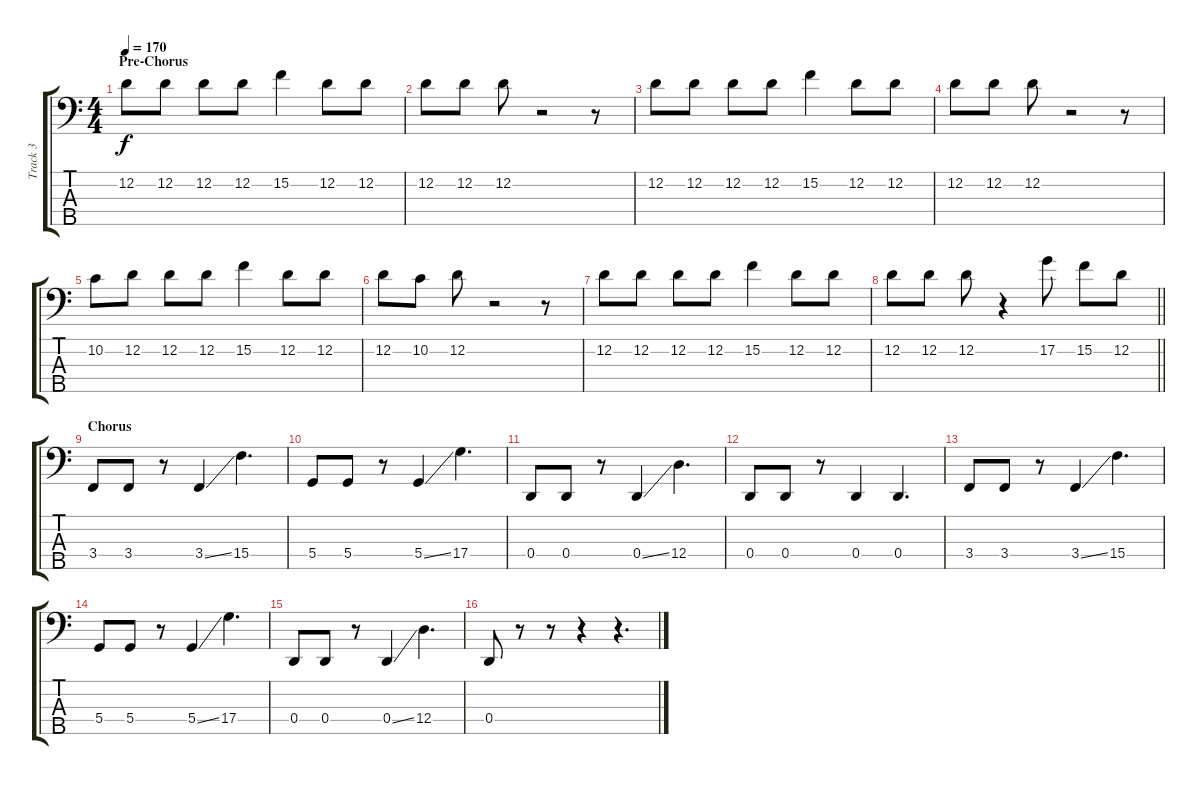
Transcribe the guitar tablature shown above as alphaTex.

\track ("Track 3" "Track 3") {instrument electricbassfinger}
\staff {score tabs}
\tuning (G2 D2 A1 D1 B0) {hide}
\ts (4 4)
\section ("" "Pre-Chorus")
\tempo 170
\clef f4
\ks c
12.2.8{dy f} 12.2.8 12.2.8 12.2.8 15.2.4 12.2.8 12.2.8 |
12.2.8 12.2.8 12.2.8 r.2 r.8 |
12.2.8 12.2.8 12.2.8 12.2.8 15.2.4 12.2.8 12.2.8 |
12.2.8 12.2.8 12.2.8 r.2 r.8 |
10.2.8 12.2.8 12.2.8 12.2.8 15.2.4 12.2.8 12.2.8 |
12.2.8 10.2.8 12.2.8 r.2 r.8 |
12.2.8 12.2.8 12.2.8 12.2.8 15.2.4 12.2.8 12.2.8 |
\barLineRight lightlight
12.2.8 12.2.8 12.2.8 r.4 17.2.8 15.2.8 12.2.8 |
\section ("" "Chorus")
3.4.8 3.4.8 r.8 3.4{ss}.4 15.4.4{d} |
5.4.8 5.4.8 r.8 5.4{ss}.4 17.4.4{d} |
0.4.8 0.4.8 r.8 0.4{ss}.4 12.4.4{d} |
0.4.8 0.4.8 r.8 0.4.4 0.4.4{d} |
3.4.8 3.4.8 r.8 3.4{ss}.4 15.4.4{d} |
5.4.8 5.4.8 r.8 5.4{ss}.4 17.4.4{d} |
0.4.8 0.4.8 r.8 0.4{ss}.4 12.4.4{d} |
0.4.8 r.8 r.8 r.4 r.4{d}
